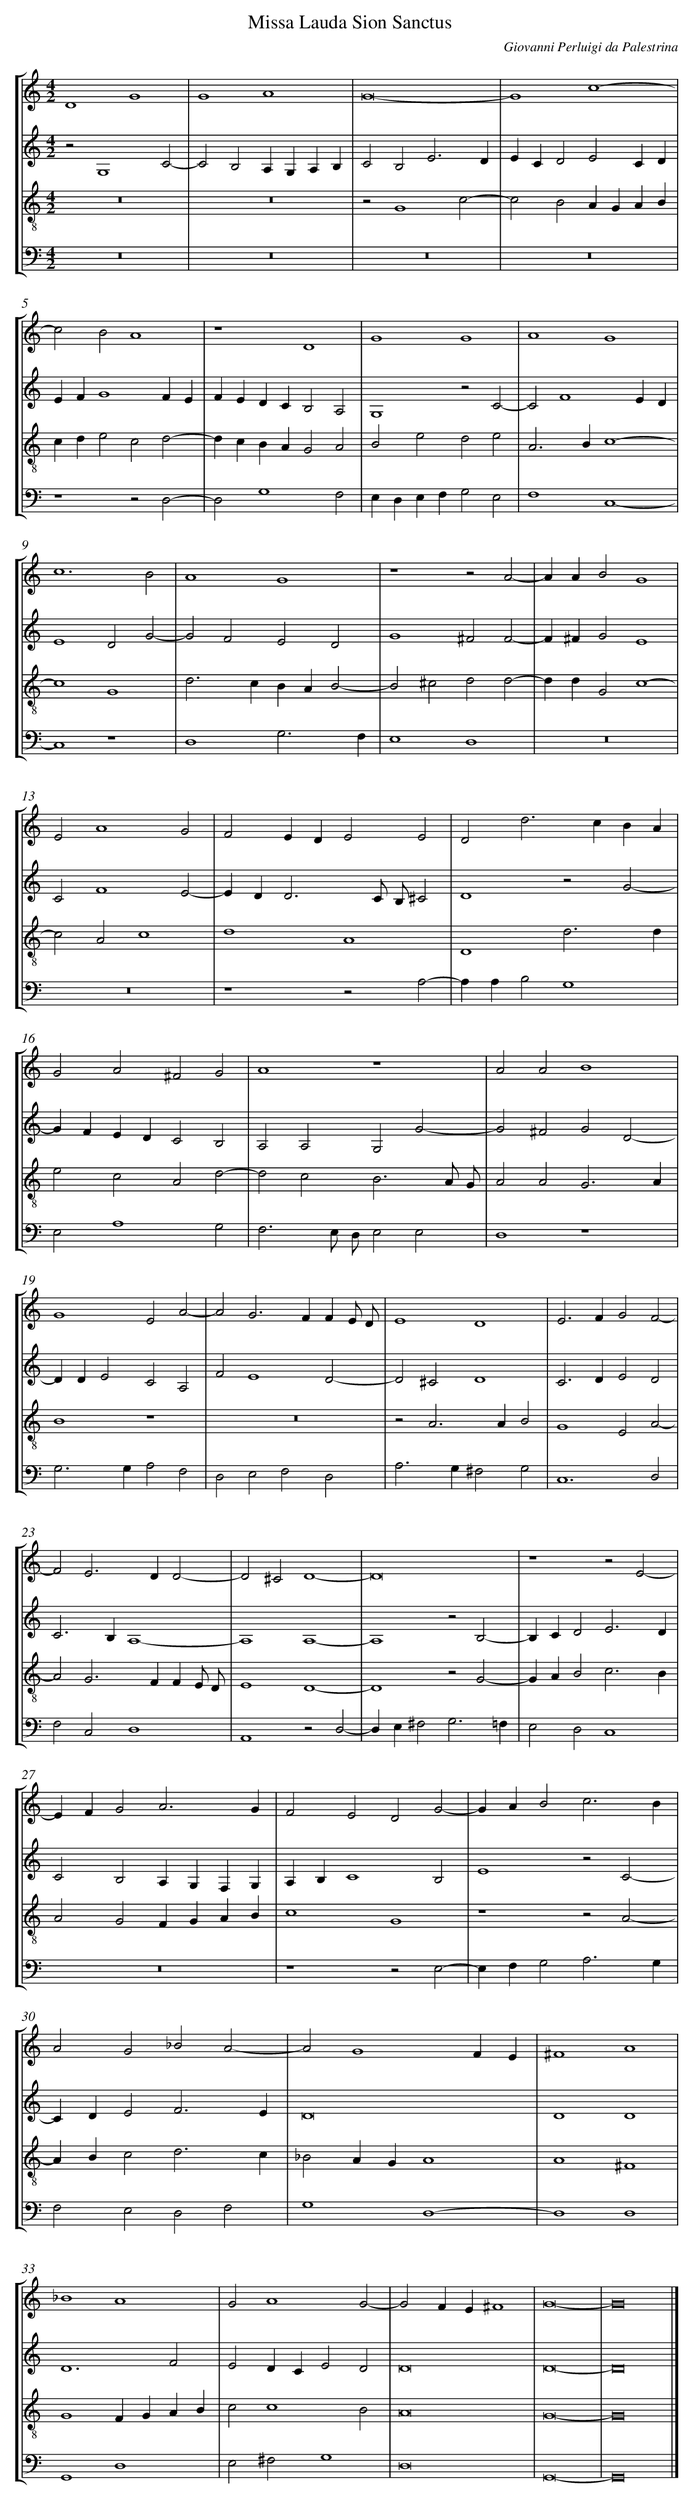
X:1
T: Missa Lauda Sion Sanctus
C: Giovanni Perluigi da Palestrina
L: 1/4
M: 4/2
%%staves [1 2 3 4]
V: 1 clef=treble
V: 2 clef=treble
V: 3 clef=treble-8
V: 4 clef=bass
K: C
[V:1] D4G4 |
[V:2] z2G,4C2- |
[V:3] z8 |
[V:4] z8 |
[V:1] G4A4 |
[V:2] C2B,2A,G,A,B, |
[V:3] z8 |
[V:4] z8 |
[V:1] G8- |
[V:2] C2B,2E3D |
[V:3] z2G4c2- |
[V:4] z8 |
[V:1] G4c4- |
[V:2] ECD2E2CD |
[V:3] c2B2AGAB |
[V:4] z8 |
[V:1] c2B2A4 |
[V:2] EFG4FE |
[V:3] cde2c2d2- |
[V:4] z4z2D,2- |
[V:1] z4D4 |
[V:2] FEDCB,2A,2 |
[V:3] dcBAG2A2 |
[V:4] D,2G,4F,2 |
[V:1] G4G4 |
[V:2] G,4z2C2- |
[V:3] B2e2d2e2 |
[V:4] E,D,E,F,G,2E,2 |
[V:1] A4G4 |
[V:2] C2F4ED |
[V:3] A2>B2c4- |
[V:4] F,4C,4- |
[V:1] c6B2 |
[V:2] E4D2G2- |
[V:3] c4G4 |
[V:4] C,4z4 |
[V:1] A4G4 |
[V:2] G2F2E2D2 |
[V:3] d2>c2BAB2- |
[V:4] D,4G,3F, |
[V:1] z4z2A2- |
[V:2] G4^F2F2- |
[V:3] B2^c2d2d2- |
[V:4] E,4D,4 |
[V:1] AAB2G4 |
[V:2] F^FG2E4 |
[V:3] ddG2c4- |
[V:4] z8 |
[V:1] E2A4G2 |
[V:2] C2F4E2- |
[V:3] c2A2c4 |
[V:4] z8 |
[V:1] F2EDE2E2 |
[V:2] ED2<D2C/ B,/^C2 |
[V:3] d4A4 |
[V:4] z4z2A,2- |
[V:1] D2d2>c2BA |
[V:2] D4z2G2- |
[V:3] D4d3d |
[V:4] A,A,B,2G,4 |
[V:1] G2A2^F2G2 |
[V:2] GFEDC2B,2 |
[V:3] e2c2A2d2- |
[V:4] E,2A,4G,2 |
[V:1] A4z4 |
[V:2] A,2A,2G,2G2- |
[V:3] d2c2B3A/ G/ |
[V:4] F,3E,/ D,/E,2E,2 |
[V:1] A2A2B4 |
[V:2] G2^F2G2D2- |
[V:3] A2A2G3A |
[V:4] D,4z4 |
[V:1] G4E2A2- |
[V:2] DDE2C2A,2 |
[V:3] B4z4 |
[V:4] G,2>G,2A,2F,2 |
[V:1] A2G2>F2FE/ D/ |
[V:2] F2E4D2- |
[V:3] z8 |
[V:4] D,2E,2F,2D,2 |
[V:1] E4D4 |
[V:2] D2^C2D4 |
[V:3] z2A2>A2B2 |
[V:4] A,2>G,2^F,2G,2 |
[V:1] E2>F2G2F2- |
[V:2] C2>D2E2D2 |
[V:3] G4E2A2- |
[V:4] C,6D,2 |
[V:1] F2E2>D2D2- |
[V:2] C2>B,2A,4- |
[V:3] A2G2>F2FE/ D/ |
[V:4] F,2C,2D,4 |
[V:1] D2^C2D4- |
[V:2] A,4A,4- |
[V:3] E4D4- |
[V:4] A,,4z2D,2- |
[V:1] D8 |
[V:2] A,4z2B,2- |
[V:3] D4z2G2- |
[V:4] D,E,^F,2G,3=F, |
[V:1] z4z2E2- |
[V:2] B,CD2E3D |
[V:3] GAB2c3B |
[V:4] E,2D,2C,4 |
[V:1] EFG2A3G |
[V:2] C2B,2A,G,F,G, |
[V:3] A2G2FGAB |
[V:4] z8 |
[V:1] F2E2D2G2- |
[V:2] A,B,C4B,2 |
[V:3] c4G4 |
[V:4] z4z2E,2- |
[V:1] GAB2c3B |
[V:2] E4z2C2- |
[V:3] z4z2A2- |
[V:4] E,F,G,2A,3G, |
[V:1] A2G2_B2A2- |
[V:2] CDE2F3E |
[V:3] ABc2d3c |
[V:4] F,2E,2D,2F,2 |
[V:1] A2G4FE |
[V:2] D8 |
[V:3] _B2AGA4 |
[V:4] G,4D,4- |
[V:1] ^F4A4 |
[V:2] D4D4 |
[V:3] A4^F4 |
[V:4] D,4D,4 |
[V:1] _B4A4 |
[V:2] D6F2 |
[V:3] G4FGAB |
[V:4] G,,4D,4 |
[V:1] G2A4G2- |
[V:2] E2DCE2D2 |
[V:3] c2c4B2 |
[V:4] E,2^F,2G,4 |
[V:1] G2FE^F4 |
[V:2] D8 |
[V:3] A8 |
[V:4] D,8 |
[V:1] G8- |
[V:2] D8- |
[V:3] G8- |
[V:4] G,,8- |
[V:1] G8 |]
[V:2] D8 |]
[V:3] G8 |]
[V:4] G,,8 |]
